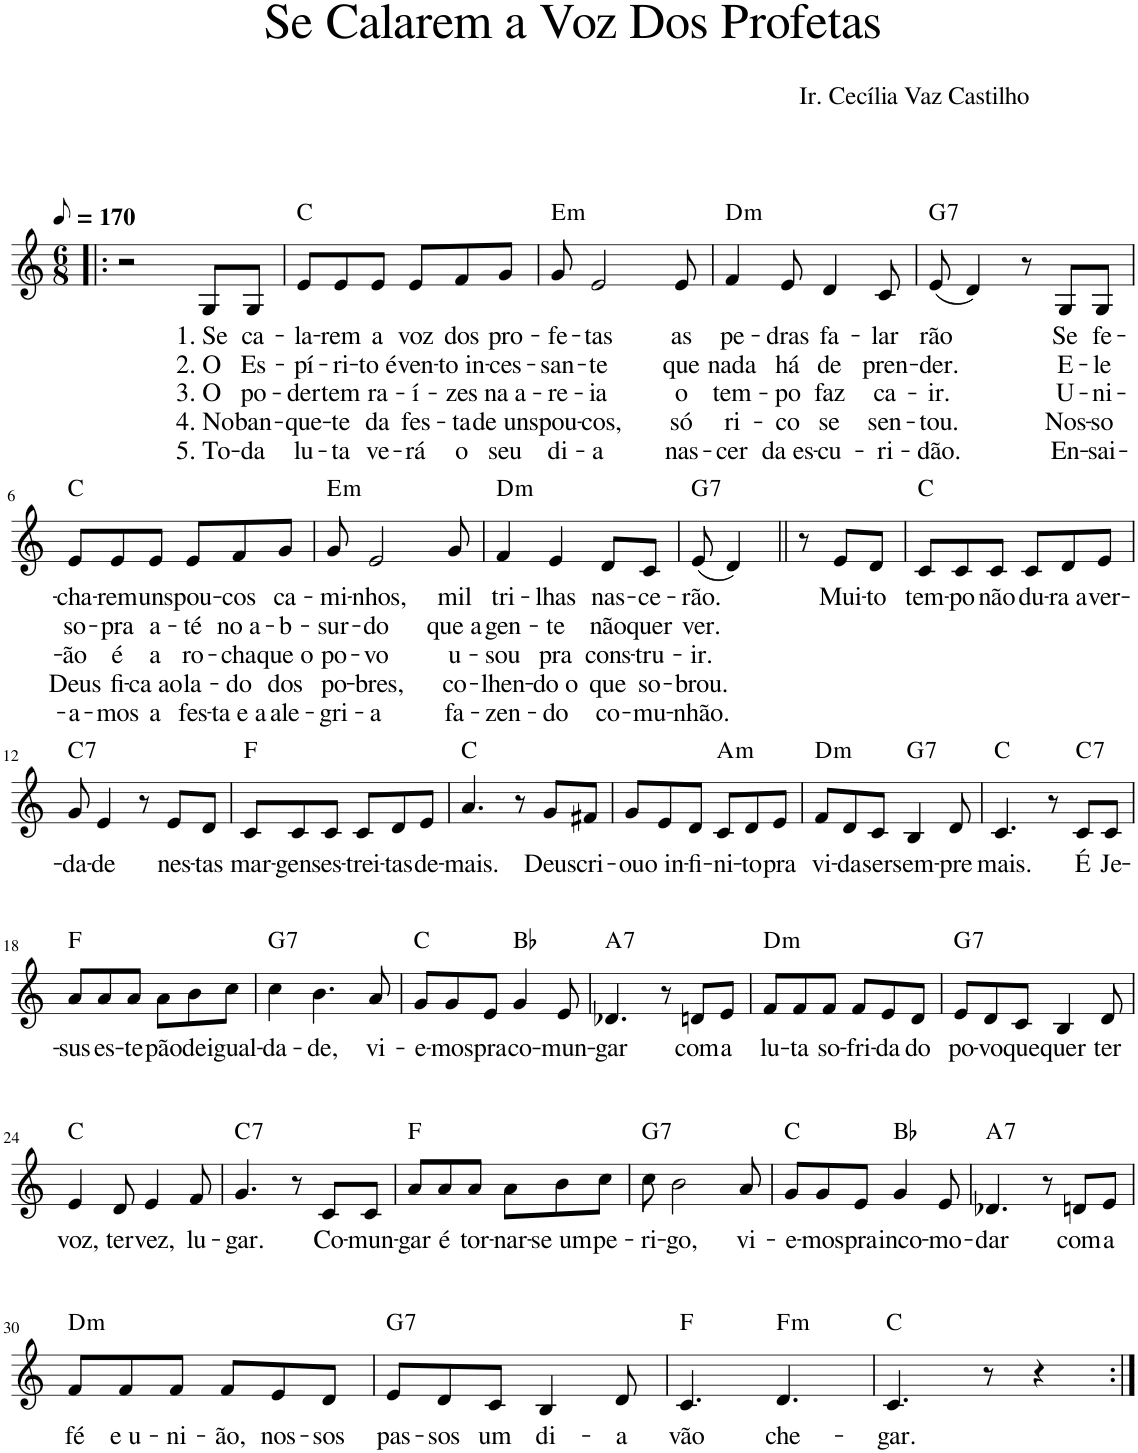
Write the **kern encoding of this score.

**kern	**text	**text	**text	**text	**text	**harte
*part1	*part1	*part1	*part1	*part1	*part1	*part1
*staff1	*staff1	*staff1	*staff1	*staff1	*staff1	*
*I"Voz	*	*	*	*	*	*
*I'Vo.	*	*	*	*	*	*
*clefG2	*	*	*	*	*	*
*k[]	*	*	*	*	*	*
*M6/8	*	*	*	*	*	*
*MM85	*	*	*	*	*	*
=1!|:	=1!|:	=1!|:	=1!|:	=1!|:	=1!|:	=1!|:
2r	.	.	.	.	.	.
!	!LO:LY:b	!LO:LY:b	!LO:LY:b	!LO:LY:b	!LO:LY:b	!
8G/L	1. Se	2. O	3. O	4. No	5. To-	.
!	!LO:LY:b	!LO:LY:b	!LO:LY:b	!LO:LY:b	!LO:LY:b	!
8G/J	ca-	Es-	po-	ban-	-da	.
=2	=2	=2	=2	=2	=2	=2
!	!LO:LY:b	!LO:LY:b	!LO:LY:b	!LO:LY:b	!LO:LY:b	!
8e/L	-la-	-pí-	-der	-que-	lu-	C:maj
!	!LO:LY:b	!LO:LY:b	!LO:LY:b	!LO:LY:b	!LO:LY:b	!
8e/	-rem	-ri-	tem	-te	-ta	.
!	!LO:LY:b	!LO:LY:b	!LO:LY:b	!LO:LY:b	!LO:LY:b	!
8e/J	a	-to é	ra-	da	ve-	.
!	!LO:LY:b	!LO:LY:b	!LO:LY:b	!LO:LY:b	!LO:LY:b	!
8e/L	voz	ven-	-í-	fes-	-rá	.
!	!LO:LY:b	!LO:LY:b	!LO:LY:b	!LO:LY:b	!LO:LY:b	!
8f/	dos	-to in-	-zes	-ta	o	.
!	!LO:LY:b	!LO:LY:b	!LO:LY:b	!LO:LY:b	!LO:LY:b	!
8g/J	pro-	-ces-	na a-	de uns	seu	.
=3	=3	=3	=3	=3	=3	=3
!	!LO:LY:b	!LO:LY:b	!LO:LY:b	!LO:LY:b	!LO:LY:b	!LO:H:kt=m
8g/	-fe-	-san-	-re-	pou-	di-	E:min
!	!LO:LY:b	!LO:LY:b	!LO:LY:b	!LO:LY:b	!LO:LY:b	!
2e/	-tas	-te	-ia	-cos,	-a	.
!	!LO:LY:b	!LO:LY:b	!LO:LY:b	!LO:LY:b	!LO:LY:b	!
8e/	as	que	o	só	nas-	.
=4	=4	=4	=4	=4	=4	=4
!	!LO:LY:b	!LO:LY:b	!LO:LY:b	!LO:LY:b	!LO:LY:b	!LO:H:kt=m
4f/	pe-	nada	tem-	ri-	-cer	D:min
!	!LO:LY:b	!LO:LY:b	!LO:LY:b	!LO:LY:b	!LO:LY:b	!
8e/	-dras	há	-po	-co	da es-	.
!	!LO:LY:b	!LO:LY:b	!LO:LY:b	!LO:LY:b	!LO:LY:b	!
4d/	fa-	de	faz	se	-cu-	.
!	!LO:LY:b	!LO:LY:b	!LO:LY:b	!LO:LY:b	!LO:LY:b	!
8c/	-lar	pren-	ca-	sen-	-ri-	.
=5	=5	=5	=5	=5	=5	=5
!	!LO:LY:b	!LO:LY:b	!LO:LY:b	!LO:LY:b	!LO:LY:b	!LO:H:kt=7
(8e/	rão	-der.	-ir.	-tou.	-dão.	G:7
4d/)	.	.	.	.	.	.
8r	.	.	.	.	.	.
!	!LO:LY:b	!LO:LY:b	!LO:LY:b	!LO:LY:b	!LO:LY:b	!
8G/L	Se	E-	U-	Nos-	En-	.
!	!LO:LY:b	!LO:LY:b	!LO:LY:b	!LO:LY:b	!LO:LY:b	!
8G/J	fe-	-le	-ni-	-so	-sai-	.
!!LO:LB:g=z
=6	=6	=6	=6	=6	=6	=6
!	!LO:LY:b	!LO:LY:b	!LO:LY:b	!LO:LY:b	!LO:LY:b	!
8e/L	-cha-	so-	-ão	Deus	-a-	C:maj
!	!LO:LY:b	!LO:LY:b	!LO:LY:b	!LO:LY:b	!LO:LY:b	!
8e/	-rem	-pra	é	fi-	-mos	.
!	!LO:LY:b	!LO:LY:b	!LO:LY:b	!LO:LY:b	!LO:LY:b	!
8e/J	uns	a-	a	-ca ao	a	.
!	!LO:LY:b	!LO:LY:b	!LO:LY:b	!LO:LY:b	!LO:LY:b	!
8e/L	pou-	-té	ro-	la-	fes-	.
!	!LO:LY:b	!LO:LY:b	!LO:LY:b	!LO:LY:b	!LO:LY:b	!
8f/	-cos	no a-	-cha	-do	-ta e a	.
!	!LO:LY:b	!LO:LY:b	!LO:LY:b	!LO:LY:b	!LO:LY:b	!
8g/J	ca-	-b-	que o	dos	ale-	.
=7	=7	=7	=7	=7	=7	=7
!	!LO:LY:b	!LO:LY:b	!LO:LY:b	!LO:LY:b	!LO:LY:b	!LO:H:kt=m
8g/	-mi-	-sur-	po-	po-	-gri-	E:min
!	!LO:LY:b	!LO:LY:b	!LO:LY:b	!LO:LY:b	!LO:LY:b	!
2e/	-nhos,	-do	-vo	-bres,	-a	.
!	!LO:LY:b	!LO:LY:b	!LO:LY:b	!LO:LY:b	!LO:LY:b	!
8g/	mil	que a	u-	co-	fa-	.
=8	=8	=8	=8	=8	=8	=8
!	!LO:LY:b	!LO:LY:b	!LO:LY:b	!LO:LY:b	!LO:LY:b	!LO:H:kt=m
4f/	tri-	gen-	-sou	-lhen-	-zen-	D:min
!	!LO:LY:b	!LO:LY:b	!LO:LY:b	!LO:LY:b	!LO:LY:b	!
4e/	-lhas	-te	pra	-do o	-do	.
!	!LO:LY:b	!LO:LY:b	!LO:LY:b	!LO:LY:b	!LO:LY:b	!
8d/L	nas-	não	cons-	que	co-	.
!	!LO:LY:b	!LO:LY:b	!LO:LY:b	!LO:LY:b	!LO:LY:b	!
8c/J	-ce-	quer	-tru-	so-	-mu-	.
=9	=9	=9	=9	=9	=9	=9
!	!LO:LY:b	!LO:LY:b	!LO:LY:b	!LO:LY:b	!LO:LY:b	!LO:H:kt=7
(8e/	-rão.	ver.	-ir.	-brou.	-nhão.	G:7
4d/)	.	.	.	.	.	.
=10||	=10||	=10||	=10||	=10||	=10||	=10||
8r	.	.	.	.	.	.
!	!LO:LY:b	!	!	!	!	!
8e/L	Mui-	.	.	.	.	.
!	!LO:LY:b	!	!	!	!	!
8d/J	-to	.	.	.	.	.
=11	=11	=11	=11	=11	=11	=11
!	!LO:LY:b	!	!	!	!	!
8c/L	tem-	.	.	.	.	C:maj
!	!LO:LY:b	!	!	!	!	!
8c/	-po	.	.	.	.	.
!	!LO:LY:b	!	!	!	!	!
8c/J	não	.	.	.	.	.
!	!LO:LY:b	!	!	!	!	!
8c/L	du-	.	.	.	.	.
!	!LO:LY:b	!	!	!	!	!
8d/	-ra a	.	.	.	.	.
!	!LO:LY:b	!	!	!	!	!
8e/J	ver-	.	.	.	.	.
!!LO:LB:g=z
=12	=12	=12	=12	=12	=12	=12
!	!LO:LY:b	!	!	!	!	!LO:H:kt=7
8g/	-da-	.	.	.	.	C:7
!	!LO:LY:b	!	!	!	!	!
4e/	-de	.	.	.	.	.
8r	.	.	.	.	.	.
!	!LO:LY:b	!	!	!	!	!
8e/L	nes-	.	.	.	.	.
!	!LO:LY:b	!	!	!	!	!
8d/J	-tas	.	.	.	.	.
=13	=13	=13	=13	=13	=13	=13
!	!LO:LY:b	!	!	!	!	!
8c/L	mar-	.	.	.	.	F:maj
!	!LO:LY:b	!	!	!	!	!
8c/	-gens	.	.	.	.	.
!	!LO:LY:b	!	!	!	!	!
8c/J	es-	.	.	.	.	.
!	!LO:LY:b	!	!	!	!	!
8c/L	-trei-	.	.	.	.	.
!	!LO:LY:b	!	!	!	!	!
8d/	-tas	.	.	.	.	.
!	!LO:LY:b	!	!	!	!	!
8e/J	de-	.	.	.	.	.
=14	=14	=14	=14	=14	=14	=14
!	!LO:LY:b	!	!	!	!	!
4.a/	-mais.	.	.	.	.	C:maj
8r	.	.	.	.	.	.
!	!LO:LY:b	!	!	!	!	!
8g/L	Deus	.	.	.	.	.
!	!LO:LY:b	!	!	!	!	!
8f#X/J	cri-	.	.	.	.	.
=15	=15	=15	=15	=15	=15	=15
!	!LO:LY:b	!	!	!	!	!
8g/L	-ou	.	.	.	.	.
!	!LO:LY:b	!	!	!	!	!
8e/	o in-	.	.	.	.	.
!	!LO:LY:b	!	!	!	!	!
8d/J	-fi-	.	.	.	.	.
!	!LO:LY:b	!	!	!	!	!LO:H:kt=m
8c/L	-ni-	.	.	.	.	A:min
!	!LO:LY:b	!	!	!	!	!
8d/	-to	.	.	.	.	.
!	!LO:LY:b	!	!	!	!	!
8e/J	pra	.	.	.	.	.
=16	=16	=16	=16	=16	=16	=16
!	!LO:LY:b	!	!	!	!	!LO:H:kt=m
8f/L	vi-	.	.	.	.	D:min
!	!LO:LY:b	!	!	!	!	!
8d/	-da	.	.	.	.	.
!	!LO:LY:b	!	!	!	!	!
8c/J	ser	.	.	.	.	.
!	!LO:LY:b	!	!	!	!	!LO:H:kt=7
4B/	sem-	.	.	.	.	G:7
!	!LO:LY:b	!	!	!	!	!
8d/	-pre	.	.	.	.	.
=17	=17	=17	=17	=17	=17	=17
!	!LO:LY:b	!	!	!	!	!
4.c/	mais.	.	.	.	.	C:maj
8r	.	.	.	.	.	.
!	!LO:LY:b	!	!	!	!	!LO:H:kt=7
8c/L	É	.	.	.	.	C:7
!	!LO:LY:b	!	!	!	!	!
8c/J	Je-	.	.	.	.	.
!!LO:LB:g=z
=18	=18	=18	=18	=18	=18	=18
!	!LO:LY:b	!	!	!	!	!
8a/L	-sus	.	.	.	.	F:maj
!	!LO:LY:b	!	!	!	!	!
8a/	es-	.	.	.	.	.
!	!LO:LY:b	!	!	!	!	!
8a/J	-te	.	.	.	.	.
!	!LO:LY:b	!	!	!	!	!
8a\L	pão	.	.	.	.	.
!	!LO:LY:b	!	!	!	!	!
8b\	de	.	.	.	.	.
!	!LO:LY:b	!	!	!	!	!
8cc\J	igual-	.	.	.	.	.
=19	=19	=19	=19	=19	=19	=19
!	!LO:LY:b	!	!	!	!	!LO:H:kt=7
4cc\	-da-	.	.	.	.	G:7
!	!LO:LY:b	!	!	!	!	!
4.b\	-de,	.	.	.	.	.
!	!LO:LY:b	!	!	!	!	!
8a/	vi-	.	.	.	.	.
=20	=20	=20	=20	=20	=20	=20
!	!LO:LY:b	!	!	!	!	!
8g/L	-e-	.	.	.	.	C:maj
!	!LO:LY:b	!	!	!	!	!
8g/	-mos	.	.	.	.	.
!	!LO:LY:b	!	!	!	!	!
8e/J	pra	.	.	.	.	.
!	!LO:LY:b	!	!	!	!	!
4g/	co-	.	.	.	.	Bb:maj
!	!LO:LY:b	!	!	!	!	!
8e/	-mun-	.	.	.	.	.
=21	=21	=21	=21	=21	=21	=21
!	!LO:LY:b	!	!	!	!	!LO:H:kt=7
4.d-X/	-gar	.	.	.	.	A:7
8r	.	.	.	.	.	.
!	!LO:LY:b	!	!	!	!	!
8dn/L	com	.	.	.	.	.
!	!LO:LY:b	!	!	!	!	!
8e/J	a	.	.	.	.	.
=22	=22	=22	=22	=22	=22	=22
!	!LO:LY:b	!	!	!	!	!LO:H:kt=m
8f/L	lu-	.	.	.	.	D:min
!	!LO:LY:b	!	!	!	!	!
8f/	-ta	.	.	.	.	.
!	!LO:LY:b	!	!	!	!	!
8f/J	so-	.	.	.	.	.
!	!LO:LY:b	!	!	!	!	!
8f/L	-fri-	.	.	.	.	.
!	!LO:LY:b	!	!	!	!	!
8e/	-da	.	.	.	.	.
!	!LO:LY:b	!	!	!	!	!
8d/J	do	.	.	.	.	.
=23	=23	=23	=23	=23	=23	=23
!	!LO:LY:b	!	!	!	!	!LO:H:kt=7
8e/L	po-	.	.	.	.	G:7
!	!LO:LY:b	!	!	!	!	!
8d/	-vo	.	.	.	.	.
!	!LO:LY:b	!	!	!	!	!
8c/J	que	.	.	.	.	.
!	!LO:LY:b	!	!	!	!	!
4B/	quer	.	.	.	.	.
!	!LO:LY:b	!	!	!	!	!
8d/	ter	.	.	.	.	.
!!LO:LB:g=z
=24	=24	=24	=24	=24	=24	=24
!	!LO:LY:b	!	!	!	!	!
4e/	voz,	.	.	.	.	C:maj
!	!LO:LY:b	!	!	!	!	!
8d/	ter	.	.	.	.	.
!	!LO:LY:b	!	!	!	!	!
4e/	vez,	.	.	.	.	.
!	!LO:LY:b	!	!	!	!	!
8f/	lu-	.	.	.	.	.
=25	=25	=25	=25	=25	=25	=25
!	!LO:LY:b	!	!	!	!	!LO:H:kt=7
4.g/	-gar.	.	.	.	.	C:7
8r	.	.	.	.	.	.
!	!LO:LY:b	!	!	!	!	!
8c/L	Co-	.	.	.	.	.
!	!LO:LY:b	!	!	!	!	!
8c/J	-mun-	.	.	.	.	.
=26	=26	=26	=26	=26	=26	=26
!	!LO:LY:b	!	!	!	!	!
8a/L	-gar	.	.	.	.	F:maj
!	!LO:LY:b	!	!	!	!	!
8a/	é	.	.	.	.	.
!	!LO:LY:b	!	!	!	!	!
8a/J	tor-	.	.	.	.	.
!	!LO:LY:b	!	!	!	!	!
8a\L	-nar-	.	.	.	.	.
!	!LO:LY:b	!	!	!	!	!
8b\	-se um	.	.	.	.	.
!	!LO:LY:b	!	!	!	!	!
8cc\J	pe-	.	.	.	.	.
=27	=27	=27	=27	=27	=27	=27
!	!LO:LY:b	!	!	!	!	!LO:H:kt=7
8cc\	-ri-	.	.	.	.	G:7
!	!LO:LY:b	!	!	!	!	!
2b\	-go,	.	.	.	.	.
!	!LO:LY:b	!	!	!	!	!
8a/	vi-	.	.	.	.	.
=28	=28	=28	=28	=28	=28	=28
!	!LO:LY:b	!	!	!	!	!
8g/L	-e-	.	.	.	.	C:maj
!	!LO:LY:b	!	!	!	!	!
8g/	-mos	.	.	.	.	.
!	!LO:LY:b	!	!	!	!	!
8e/J	pra	.	.	.	.	.
!	!LO:LY:b	!	!	!	!	!
4g/	inco-	.	.	.	.	Bb:maj
!	!LO:LY:b	!	!	!	!	!
8e/	-mo-	.	.	.	.	.
=29	=29	=29	=29	=29	=29	=29
!	!LO:LY:b	!	!	!	!	!LO:H:kt=7
4.d-X/	-dar	.	.	.	.	A:7
8r	.	.	.	.	.	.
!	!LO:LY:b	!	!	!	!	!
8dn/L	com	.	.	.	.	.
!	!LO:LY:b	!	!	!	!	!
8e/J	a	.	.	.	.	.
!!LO:LB:g=z
=30	=30	=30	=30	=30	=30	=30
!	!LO:LY:b	!	!	!	!	!LO:H:kt=m
8f/L	fé	.	.	.	.	D:min
!	!LO:LY:b	!	!	!	!	!
8f/	e u-	.	.	.	.	.
!	!LO:LY:b	!	!	!	!	!
8f/J	-ni-	.	.	.	.	.
!	!LO:LY:b	!	!	!	!	!
8f/L	-ão,	.	.	.	.	.
!	!LO:LY:b	!	!	!	!	!
8e/	nos-	.	.	.	.	.
!	!LO:LY:b	!	!	!	!	!
8d/J	-sos	.	.	.	.	.
=31	=31	=31	=31	=31	=31	=31
!	!LO:LY:b	!	!	!	!	!LO:H:kt=7
8e/L	pas-	.	.	.	.	G:7
!	!LO:LY:b	!	!	!	!	!
8d/	-sos	.	.	.	.	.
!	!LO:LY:b	!	!	!	!	!
8c/J	um	.	.	.	.	.
!	!LO:LY:b	!	!	!	!	!
4B/	di-	.	.	.	.	.
!	!LO:LY:b	!	!	!	!	!
8d/	-a	.	.	.	.	.
=32	=32	=32	=32	=32	=32	=32
!	!LO:LY:b	!	!	!	!	!
4.c/	vão	.	.	.	.	F:maj
!	!LO:LY:b	!	!	!	!	!LO:H:kt=m
4.d/	che-	.	.	.	.	F:min
=33	=33	=33	=33	=33	=33	=33
!	!LO:LY:b	!	!	!	!	!
4.c/	-gar.	.	.	.	.	C:maj
8r	.	.	.	.	.	.
4r	.	.	.	.	.	.
=:|!	=:|!	=:|!	=:|!	=:|!	=:|!	=:|!
*-	*-	*-	*-	*-	*-	*-
